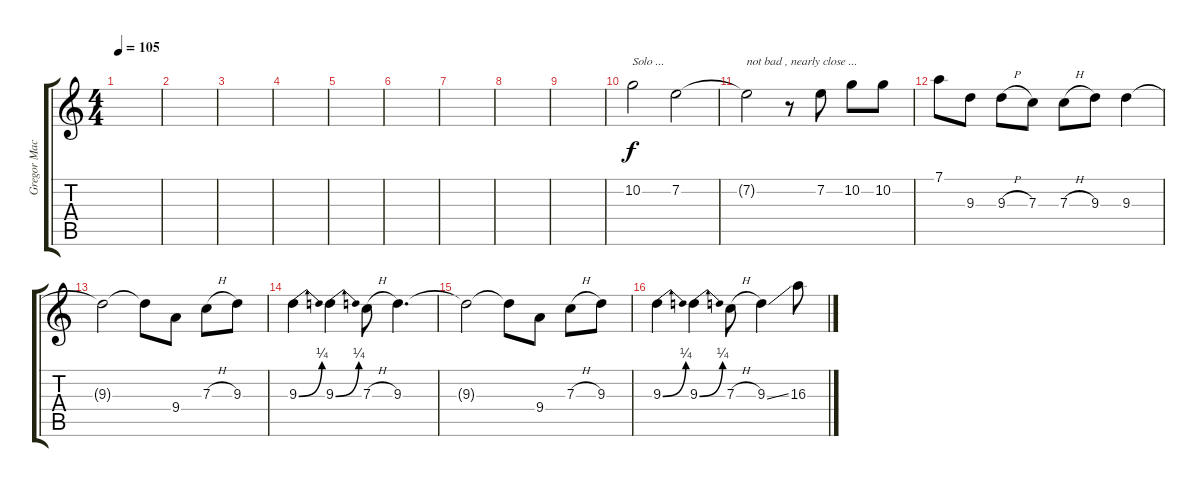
\track ("Gregor Mackintosh" "Gregor Mac") {instrument distortionguitar}
\staff {score tabs}
\tuning (D4 A3 F3 C3 G2 D2) {hide}
\ts (4 4)
\tempo 105
\clef g2
\ks c
|
|
|
|
|
|
|
|
|
10.2.2{txt "Solo ..."} 7.2.2 |
7.2{t}.2{txt "not bad , nearly close ..."} r.8 7.2.8 10.2.8 10.2.8 |
7.1.8 9.3.8 9.3{h}.8 7.3.8 7.3{h}.8 9.3.8 9.3.4 |
9.3{t}.2 9.3{t}.8 9.4.8 7.3{h}.8 9.3.8 |
9.3{be (bend 0 0 60 1)}.4 9.3{be (bend 0 0 60 1)}.4 7.3{h}.8 9.3.4{d} |
9.3{t}.2 9.3{t}.8 9.4.8 7.3{h}.8 9.3.8 |
9.3{be (bend 0 0 60 1)}.4 9.3{be (bend 0 0 60 1)}.4 7.3{h}.8 9.3{ss}.4 16.3.8
